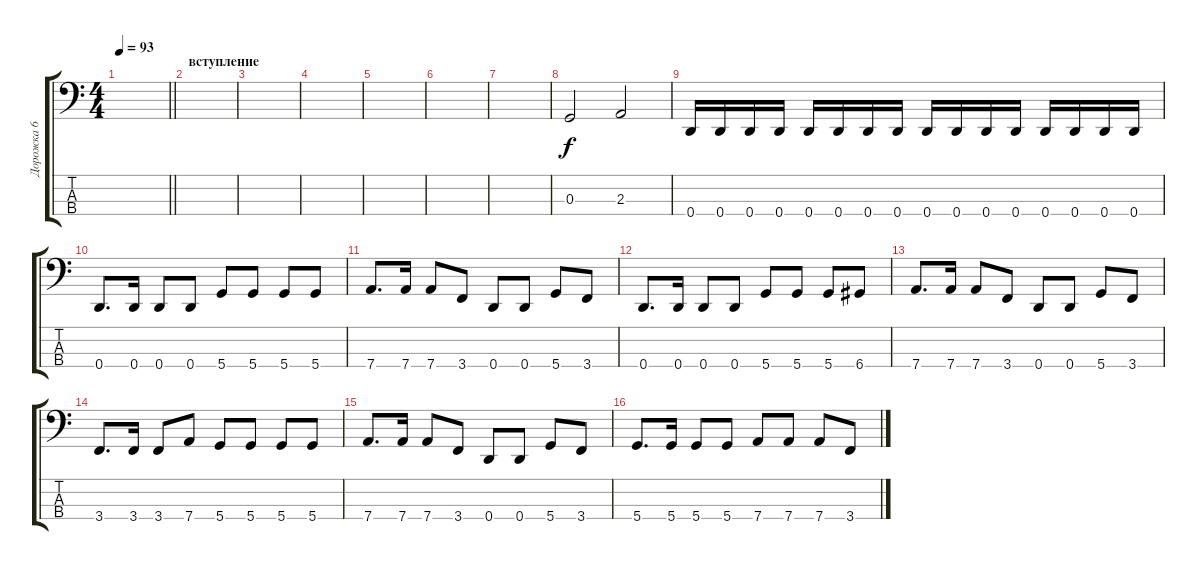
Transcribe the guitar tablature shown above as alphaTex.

\track ("Дорожка 6" "Дорожка 6") {instrument electricbassfinger}
\staff {score tabs}
\tuning (F2 C2 G1 D1) {hide}
\ts (4 4)
\tempo 93
\clef f4
\barLineRight lightlight
\ks c
|
\section ("" "вступление")
|
|
|
|
|
|
0.3.2 2.3.2 |
0.4.16 0.4.16 0.4.16 0.4.16 0.4.16 0.4.16 0.4.16 0.4.16 0.4.16 0.4.16 0.4.16 0.4.16 0.4.16 0.4.16 0.4.16 0.4.16 |
0.4.8{d} 0.4.16 0.4.8 0.4.8 5.4.8 5.4.8 5.4.8 5.4.8 |
7.4.8{d} 7.4.16 7.4.8 3.4.8 0.4.8 0.4.8 5.4.8 3.4.8 |
0.4.8{d} 0.4.16 0.4.8 0.4.8 5.4.8 5.4.8 5.4.8 6.4.8 |
7.4.8{d} 7.4.16 7.4.8 3.4.8 0.4.8 0.4.8 5.4.8 3.4.8 |
3.4.8{d} 3.4.16 3.4.8 7.4.8 5.4.8 5.4.8 5.4.8 5.4.8 |
7.4.8{d} 7.4.16 7.4.8 3.4.8 0.4.8 0.4.8 5.4.8 3.4.8 |
5.4.8{d} 5.4.16 5.4.8 5.4.8 7.4.8 7.4.8 7.4.8 3.4.8
